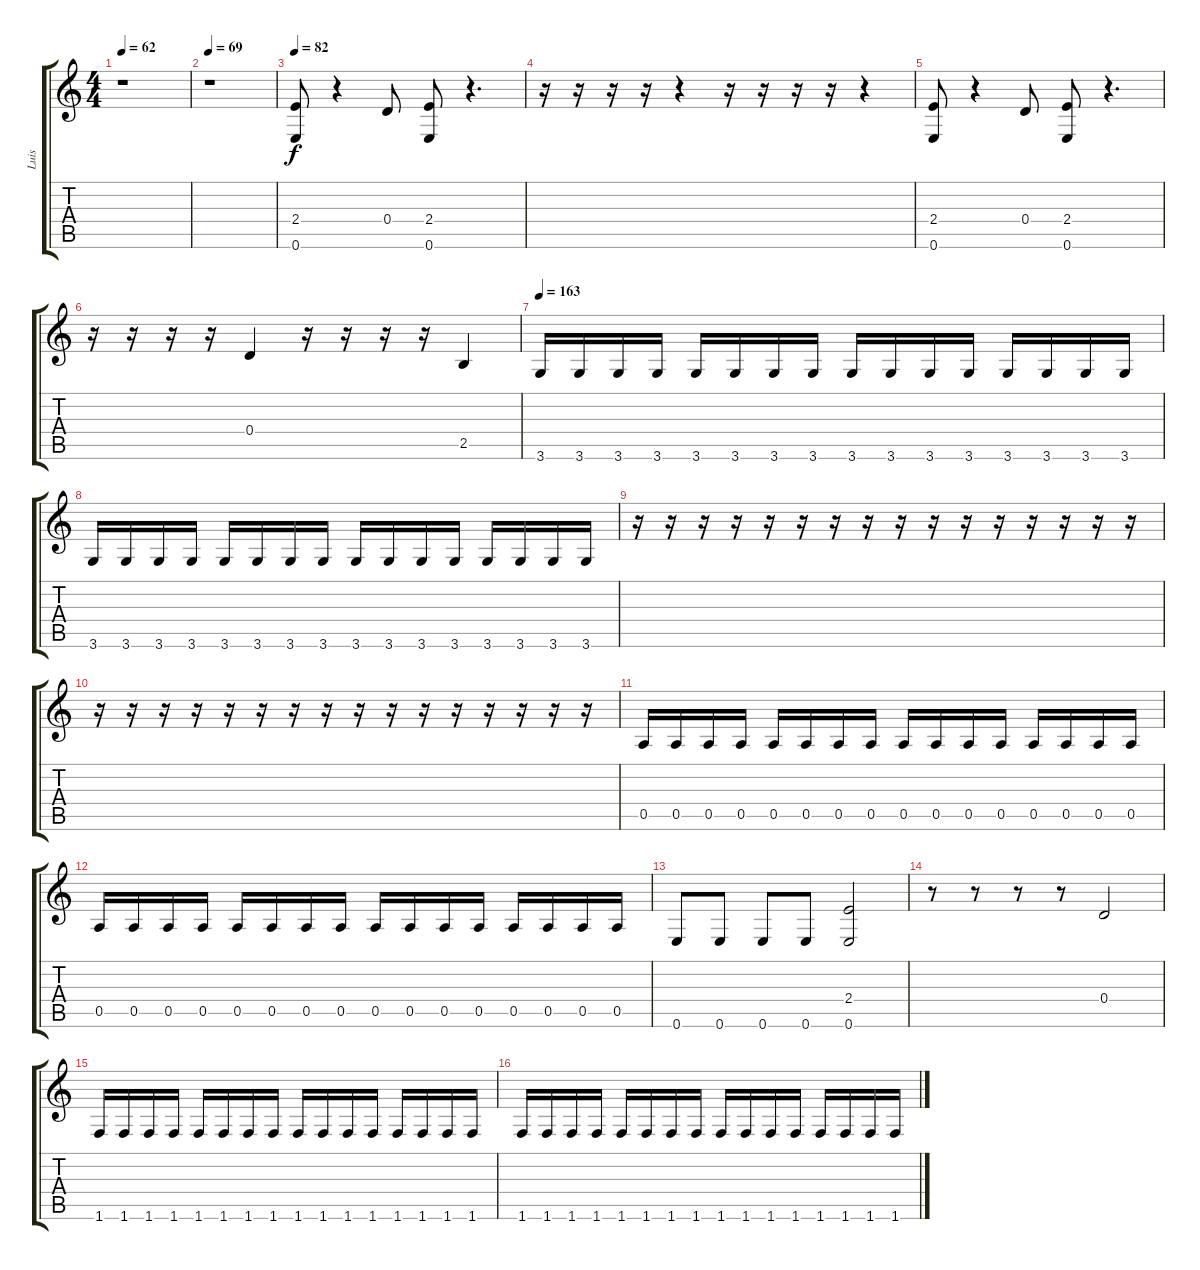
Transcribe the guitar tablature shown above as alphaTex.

\track ("Luis" "Luis") {instrument fretlessbass}
\staff {score tabs}
\tuning (E4 B3 G3 D3 A2 E2) {hide}
\ts (4 4)
\tempo 62
\clef g2
\ks c
r.1{dy f} |
\tempo 69
r.1 |
\tempo 82
(2.4 0.6).8 r.4 0.4.8 (2.4 0.6).8 r.4{d} |
r.16 r.16 r.16 r.16 r.4 r.16 r.16 r.16 r.16 r.4 |
(2.4 0.6).8 r.4 0.4.8 (2.4 0.6).8 r.4{d} |
r.16 r.16 r.16 r.16 0.4.4 r.16 r.16 r.16 r.16 2.5.4 |
\tempo 163
3.6.16 3.6.16 3.6.16 3.6.16 3.6.16 3.6.16 3.6.16 3.6.16 3.6.16 3.6.16 3.6.16 3.6.16 3.6.16 3.6.16 3.6.16 3.6.16 |
3.6.16 3.6.16 3.6.16 3.6.16 3.6.16 3.6.16 3.6.16 3.6.16 3.6.16 3.6.16 3.6.16 3.6.16 3.6.16 3.6.16 3.6.16 3.6.16 |
r.16 r.16 r.16 r.16 r.16 r.16 r.16 r.16 r.16 r.16 r.16 r.16 r.16 r.16 r.16 r.16 |
r.16 r.16 r.16 r.16 r.16 r.16 r.16 r.16 r.16 r.16 r.16 r.16 r.16 r.16 r.16 r.16 |
0.5.16 0.5.16 0.5.16 0.5.16 0.5.16 0.5.16 0.5.16 0.5.16 0.5.16 0.5.16 0.5.16 0.5.16 0.5.16 0.5.16 0.5.16 0.5.16 |
0.5.16 0.5.16 0.5.16 0.5.16 0.5.16 0.5.16 0.5.16 0.5.16 0.5.16 0.5.16 0.5.16 0.5.16 0.5.16 0.5.16 0.5.16 0.5.16 |
0.6.8 0.6.8 0.6.8 0.6.8 (2.4 0.6).2 |
r.8 r.8 r.8 r.8 0.4.2 |
1.6.16 1.6.16 1.6.16 1.6.16 1.6.16 1.6.16 1.6.16 1.6.16 1.6.16 1.6.16 1.6.16 1.6.16 1.6.16 1.6.16 1.6.16 1.6.16 |
1.6.16 1.6.16 1.6.16 1.6.16 1.6.16 1.6.16 1.6.16 1.6.16 1.6.16 1.6.16 1.6.16 1.6.16 1.6.16 1.6.16 1.6.16 1.6.16
